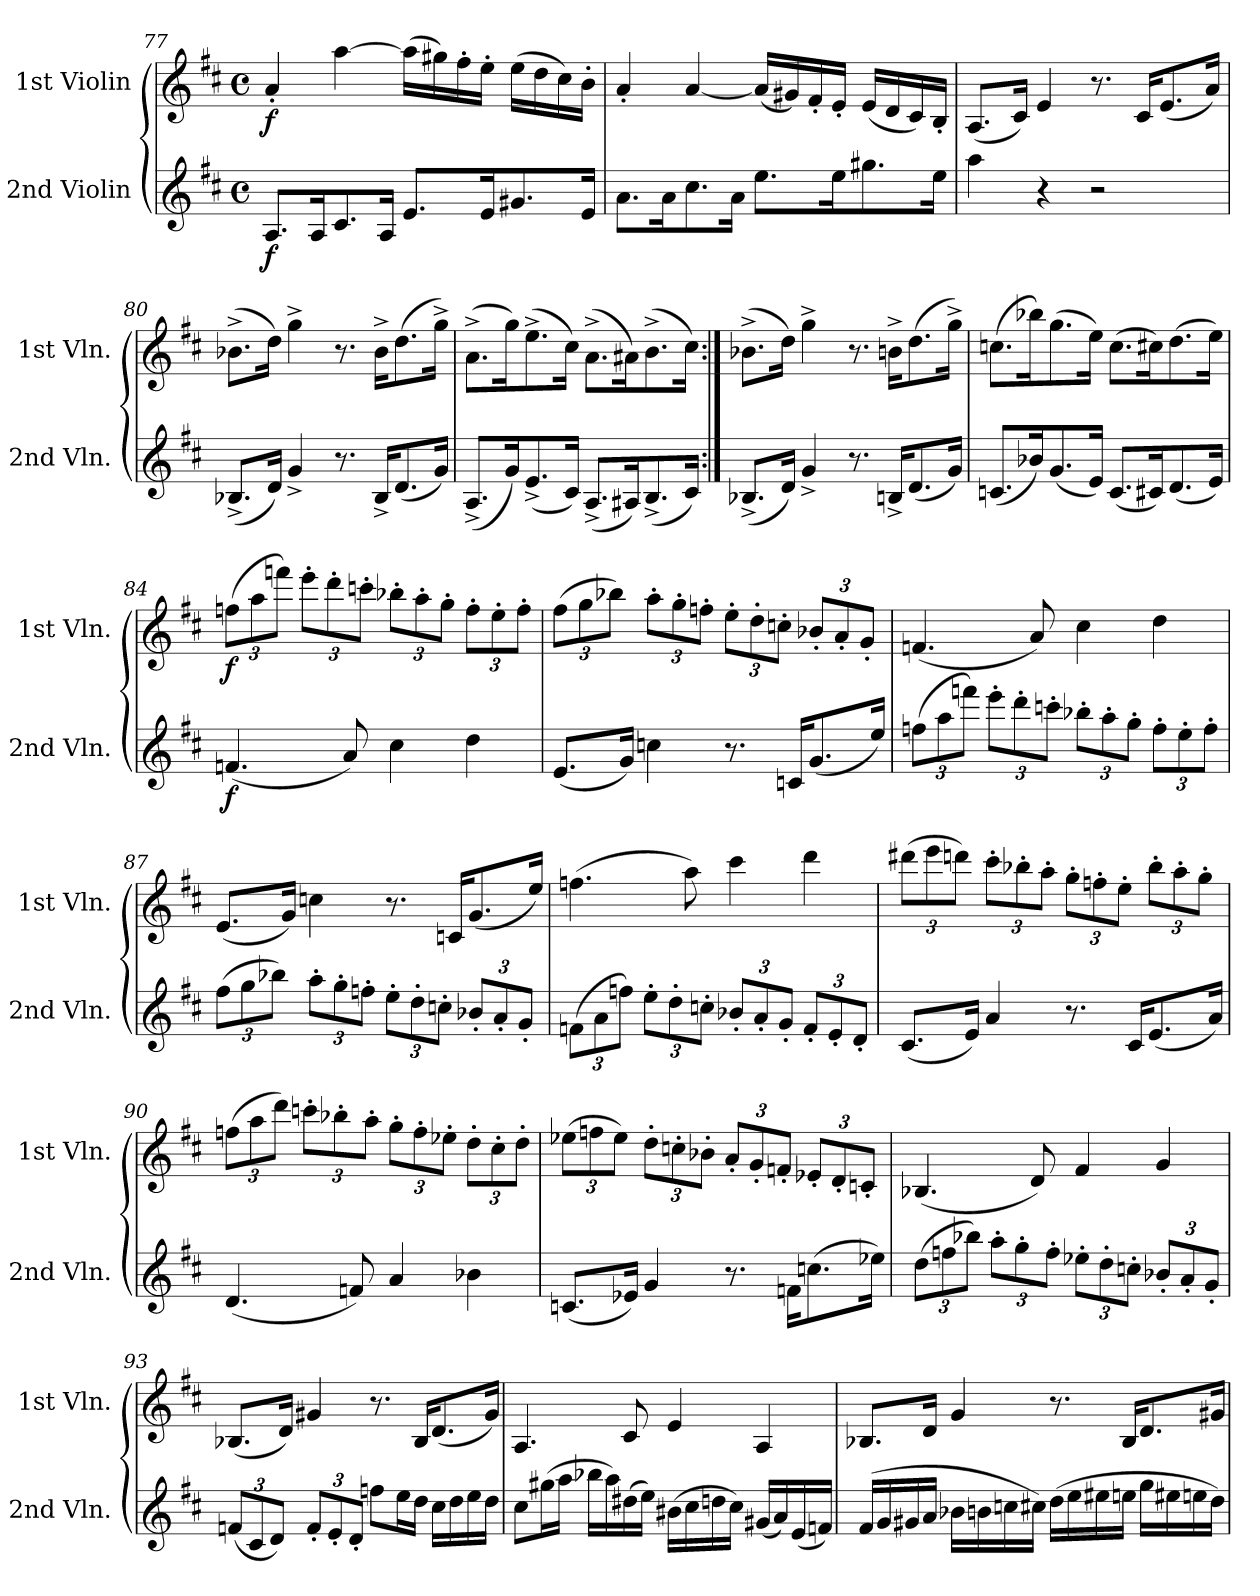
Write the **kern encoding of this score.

**kern	**dynam	**kern	**dynam
*part2	*part2	*part1	*part1
*staff2	*staff2	*staff1	*staff1
*I"2nd Violin	*	*I"1st Violin	*
*I'2nd Vln.	*	*I'1st Vln.	*
*clefG2	*	*clefG2	*
*k[f#c#]	*	*k[f#c#]	*
*M4/4	*	*M4/4	*
*met(c)	*	*met(c)	*
=77	=77	=77	=77
!	!LO:DY:b	!	!LO:DY:b
8.A/L	f	4a'/	f
16A/K	.	.	.
8.c#/	.	[4aa\	.
16A/Jk	.	.	.
8.e/L	.	(>16aa\LL]	.
.	.	16gg#X\)	.
.	.	16ff#'\	.
16e/K	.	16ee'\JJ	.
8.g#X/	.	(>16ee\LL	.
.	.	16dd\	.
.	.	16cc#\)	.
16e/Jk	.	16b'\JJ	.
!!LO:LB:g=z
=78	=78	=78	=78
8.a\L	.	4a'/	.
16a\K	.	.	.
8.cc#\	.	[4a/	.
16a\Jk	.	.	.
8.ee\L	.	(<16a/LL]	.
.	.	16g#X/)	.
.	.	16f#'/	.
16ee\K	.	16e'/JJ	.
8.gg#X\	.	(<16e/LL	.
.	.	16d/	.
.	.	16c#/)	.
16ee\Jk	.	16B'/JJ	.
=79	=79	=79	=79
4aa\	.	(<8.A/L	.
.	.	16c#/Jk)	.
4r	.	4e/	.
2r	.	8.r	.
.	.	16c#/KL	.
.	.	(<8.e/	.
.	.	16a/Jk)	.
!!LO:LB:g=z
=80	=80	=80	=80
(<8.B-X^/L	.	(>8.b-X^\L	.
16d/Jk)	.	16dd\Jk)	.
4g^/	.	4gg^\	.
8.r	.	8.r	.
16B-^/KL	.	16b-^\KL	.
(<8.d/	.	(>8.dd\	.
16g/Jk)	.	16gg^\Jk)	.
=81	=81	=81	=81
(<8.A^/L	.	(>8.a^\L	.
16g/K)	.	16gg\K)	.
(<8.e^/	.	(>8.ee^\	.
16c#/Jk)	.	16cc#\Jk)	.
(<8.A^/L	.	(>8.a^\L	.
16A#X/K)	.	16a#X\K)	.
(<8.B^/	.	(>8.b^\	.
16c#/Jk)	.	16cc#\Jk)	.
=82:|!	=82:|!	=82:|!	=82:|!
(<8.B-X^/L	.	(>8.b-X^\L	.
16d/Jk)	.	16dd\Jk)	.
4g^/	.	4gg^\	.
8.r	.	8.r	.
16Bn^/KL	.	16bn^\KL	.
(<8.d/	.	(>8.dd\	.
16g/Jk)	.	16gg^\Jk)	.
!!LO:LB:g=z
=83	=83	=83	=83
(<8.cn/L	.	(>8.ccn\L	.
16b-X/K)	.	16bb-X\K)	.
(<8.g/	.	(>8.gg\	.
16e/Jk)	.	16ee\Jk)	.
(<8.c/L	.	(>8.cc\L	.
16c#X/K)	.	16cc#X\K)	.
(<8.d/	.	(>8.dd\	.
16e/Jk)	.	16ee\Jk)	.
=84	=84	=84	=84
*	*	*Xbrackettup	*
!	!LO:DY:b	!	!LO:DY:b
(<4.fn/	f	(>12ffn\L	f
.	.	12aa\	.
.	.	12fffn\J)	.
.	.	12eee'\L	.
.	.	12ddd'\	.
8a/)	.	.	.
.	.	12cccn'\J	.
4cc#\	.	12bb-X'\L	.
.	.	12aa'\	.
.	.	12gg'\J	.
4dd\	.	12ff'\L	.
.	.	12ee'\	.
.	.	12ff'\J	.
!!LO:LB:g=z
=85	=85	=85	=85
(<8.e/L	.	(>12ff#\L	.
.	.	12gg\	.
.	.	12bb-X\J)	.
16g/Jk)	.	.	.
4ccn\	.	12aa'\L	.
.	.	12gg'\	.
.	.	12ffn'\J	.
8.r	.	12ee'\L	.
.	.	12dd'\	.
.	.	12ccn'\J	.
16cn/KL	.	.	.
(<8.g/	.	12b-X'/L	.
.	.	12a'/	.
.	.	12g'/J	.
16ee/Jk)	.	.	.
=86	=86	=86	=86
*Xbrackettup	*	*	*
(>12ffn\L	.	(<4.fn/	.
12aa\	.	.	.
12fffn\J)	.	.	.
12eee'\L	.	.	.
12ddd'\	.	.	.
.	.	8a/)	.
12cccn'\J	.	.	.
12bb-X'\L	.	4cc#\	.
12aa'\	.	.	.
12gg'\J	.	.	.
12ff'\L	.	4dd\	.
12ee'\	.	.	.
12ff'\J	.	.	.
!!LO:PB:g=z
=87	=87	=87	=87
(>12ff#\L	.	(<8.e/L	.
12gg\	.	.	.
12bb-X\J)	.	.	.
.	.	16g/Jk)	.
12aa'\L	.	4ccn\	.
12gg'\	.	.	.
12ffn'\J	.	.	.
12ee'\L	.	8.r	.
12dd'\	.	.	.
12ccn'\J	.	.	.
.	.	16cn/KL	.
12b-X'/L	.	(<8.g/	.
12a'/	.	.	.
12g'/J	.	.	.
.	.	16ee/Jk)	.
=88	=88	=88	=88
(>12fn\L	.	(>4.ffn\	.
12a\	.	.	.
12ffn\J)	.	.	.
12ee'\L	.	.	.
12dd'\	.	.	.
.	.	8aa\)	.
12ccn'\J	.	.	.
12b-X'/L	.	4ccc#\	.
12a'/	.	.	.
12g'/J	.	.	.
12f'/L	.	4ddd\	.
12e'/	.	.	.
12d'/J	.	.	.
!!LO:LB:g=z
=89	=89	=89	=89
(<8.c#/L	.	(>12ddd#X\L	.
.	.	12eee\	.
.	.	12dddn\J)	.
16e/Jk)	.	.	.
4a/	.	12ccc#'\L	.
.	.	12bb-X'\	.
.	.	12aa'\J	.
8.r	.	12gg'\L	.
.	.	12ffn'\	.
.	.	12ee'\J	.
16c#/KL	.	.	.
(<8.e/	.	12bb-'\L	.
.	.	12aa'\	.
.	.	12gg'\J	.
16a/Jk)	.	.	.
=90	=90	=90	=90
(<4.d/	.	(>12ffn\L	.
.	.	12aa\	.
.	.	12ddd\J)	.
.	.	12cccn'\L	.
.	.	12bb-X'\	.
8fn/)	.	.	.
.	.	12aa'\J	.
4a/	.	12gg'\L	.
.	.	12ff'\	.
.	.	12ee-X'\J	.
4b-X\	.	12dd'\L	.
.	.	12cc#'\	.
.	.	12dd'\J	.
!!LO:LB:g=z
=91	=91	=91	=91
(<8.cn/L	.	(>12ee-X\L	.
.	.	12ffn\	.
.	.	12ee-\J)	.
16e-X/Jk)	.	.	.
4g/	.	12dd'\L	.
.	.	12ccn'\	.
.	.	12b-X'\J	.
8.r	.	12a'/L	.
.	.	12g'/	.
.	.	12fn'/J	.
16fn\KL	.	.	.
(>8.ccn\	.	12e-X'/L	.
.	.	12d'/	.
.	.	12cn'/J	.
16ee-X\Jk)	.	.	.
=92	=92	=92	=92
(>12dd\L	.	(<4.B-X/	.
12ffn\	.	.	.
12bb-X\J)	.	.	.
12aa'\L	.	.	.
12gg'\	.	.	.
.	.	8d/)	.
12ff'\J	.	.	.
12ee-X'\L	.	4f#/	.
12dd'\	.	.	.
12ccn'\J	.	.	.
12b-X'/L	.	4g/	.
12a'/	.	.	.
12g'/J	.	.	.
!!LO:LB:g=z
=93	=93	=93	=93
(<12fn/L	.	(<8.B-X/L	.
12c#/	.	.	.
12d/J)	.	.	.
.	.	16d/Jk)	.
12f'/L	.	4g#X/	.
12e'/	.	.	.
12d'/J	.	.	.
8ffn\L	.	8.r	.
16ee\L	.	.	.
16dd\JJ	.	16B-/KL	.
16cc#\LL	.	(<8.d/	.
16dd\	.	.	.
16ee\	.	.	.
16dd\JJ	.	16g#/Jk)	.
=94	=94	=94	=94
8cc#\L	.	4.A/	.
(>16gg#X\L	.	.	.
16aa\JJ	.	.	.
16bb-X\LL	.	.	.
16aa\)	.	.	.
(>16dd#X\	.	8c#/	.
16ee\JJ)	.	.	.
(>16b#X\LL	.	4e/	.
16cc#\	.	.	.
16ddn\	.	.	.
16cc#\JJ)	.	.	.
(<16g#X/LL	.	4A/	.
16a/)	.	.	.
(<16e/	.	.	.
16fn/JJ)	.	.	.
!!LO:LB:g=z
=95	=95	=95	=95
(>16f#/LL	.	8.B-X/L	.
16g/	.	.	.
16g#X/	.	.	.
16a/JJ	.	16d/Jk	.
16b-X\LL	.	4g/	.
16bn\	.	.	.
16ccn\	.	.	.
16cc#X\JJ)	.	.	.
(>16dd\LL	.	8.r	.
16ee\	.	.	.
16ee#X\	.	.	.
16een\JJ	.	16B-/KL	.
16gg\LL	.	8.d/	.
16ee#X\	.	.	.
16een\	.	.	.
16dd\JJ)	.	16g#X/Jk	.
=	=	=	=
*-	*-	*-	*-
